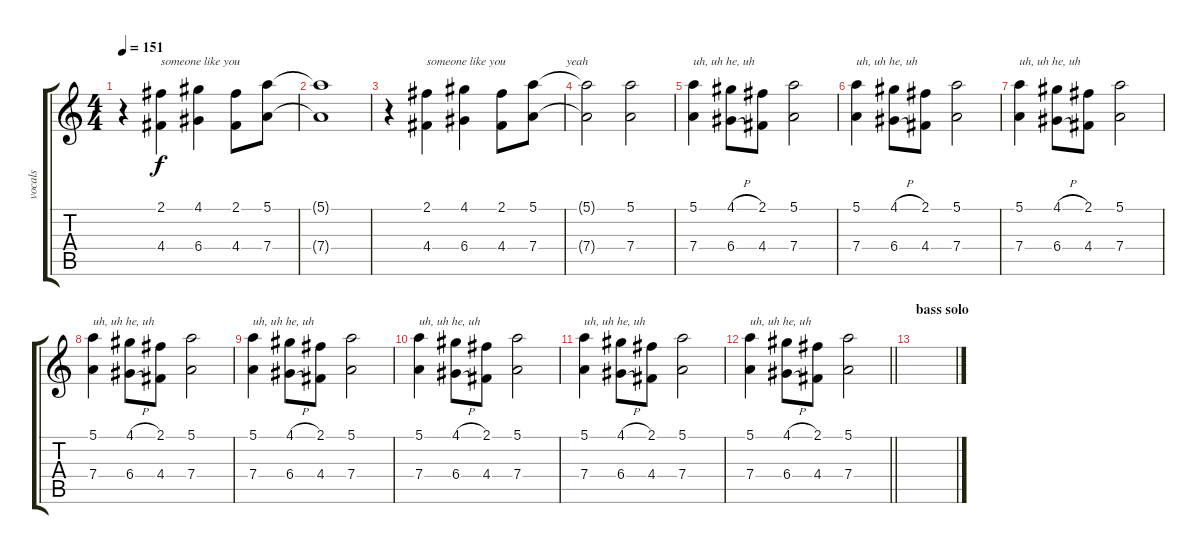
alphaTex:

\track ("vocals" "vocals") {instrument electricguitarjazz}
\staff {score tabs}
\tuning (E4 B3 G3 D3 A2 E2) {hide}
\ts (4 4)
\tempo 151
\clef g2
\ks c
r.4{dy f} (2.1 4.4).4{txt "someone like you"} (4.1 6.4).4 (2.1 4.4).8 (5.1 7.4).8 |
(5.1{t} 7.4{t}).1 |
r.4 (2.1 4.4).4{txt "someone like you                    yeah"} (4.1 6.4).4 (2.1 4.4).8 (5.1 7.4).8 |
(5.1{t} 7.4{t}).2 (5.1 7.4).2 |
(5.1 7.4).4{txt "uh, uh he, uh"} (4.1{h} 6.4{h}).8 (2.1 4.4).8 (5.1 7.4).2 |
(5.1 7.4).4{txt "uh, uh he, uh"} (4.1{h} 6.4{h}).8 (2.1 4.4).8 (5.1 7.4).2 |
(5.1 7.4).4{txt "uh, uh he, uh"} (4.1{h} 6.4{h}).8 (2.1 4.4).8 (5.1 7.4).2 |
(5.1 7.4).4{txt "uh, uh he, uh"} (4.1{h} 6.4{h}).8 (2.1 4.4).8 (5.1 7.4).2 |
(5.1 7.4).4{txt "uh, uh he, uh" volume 6} (4.1{h} 6.4{h}).8 (2.1 4.4).8 (5.1 7.4).2 |
(5.1 7.4).4{txt "uh, uh he, uh"} (4.1{h} 6.4{h}).8 (2.1 4.4).8 (5.1 7.4).2 |
(5.1 7.4).4{txt "uh, uh he, uh"} (4.1{h} 6.4{h}).8 (2.1 4.4).8 (5.1 7.4).2 |
\barLineRight lightlight
(5.1 7.4).4{txt "uh, uh he, uh"} (4.1{h} 6.4{h}).8 (2.1 4.4).8 (5.1 7.4).2 |
\section ("" "bass solo")
